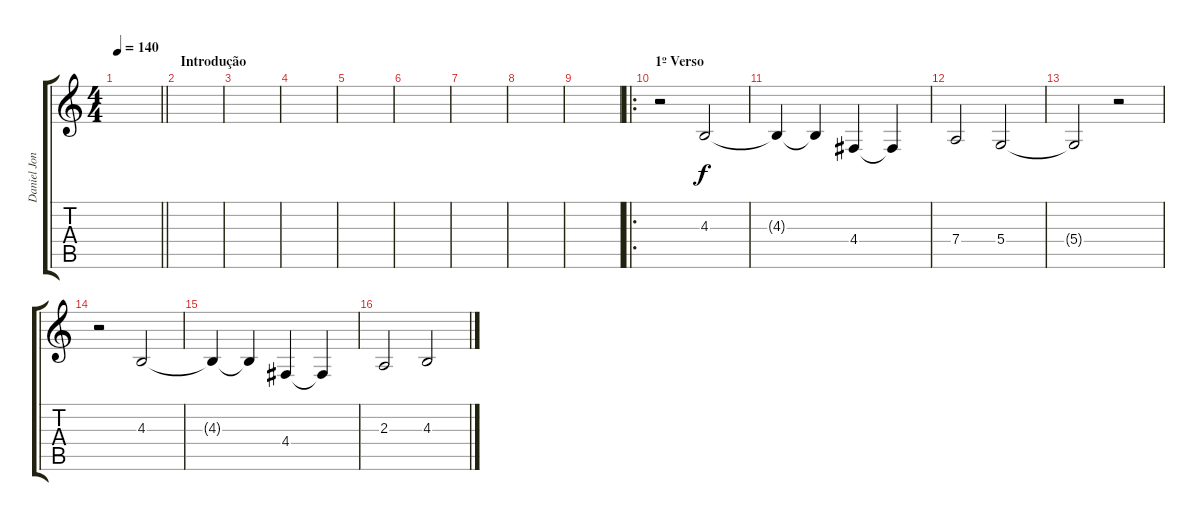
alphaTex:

\track ("Daniel Jonhs (Vocal)" "Daniel Jon") {instrument synthvoice}
\staff {score tabs}
\tuning (E4 B3 G3 D3 A2 E2) {hide}
\ts (4 4)
\tempo 140
\clef g2
\barLineRight lightlight
\ks c
|
\section ("" "Introdução")
|
|
|
|
|
|
|
|
\ro
\section ("" "1º Verso")
r.2 4.3.2 |
4.3{t}.4 4.3{t}.4 4.4.4 4.4{t}.4 |
7.4.2 5.4.2 |
5.4{t}.2 r.2 |
r.2 4.3.2 |
4.3{t}.4 4.3{t}.4 4.4.4 4.4{t}.4 |
2.3.2 4.3.2
